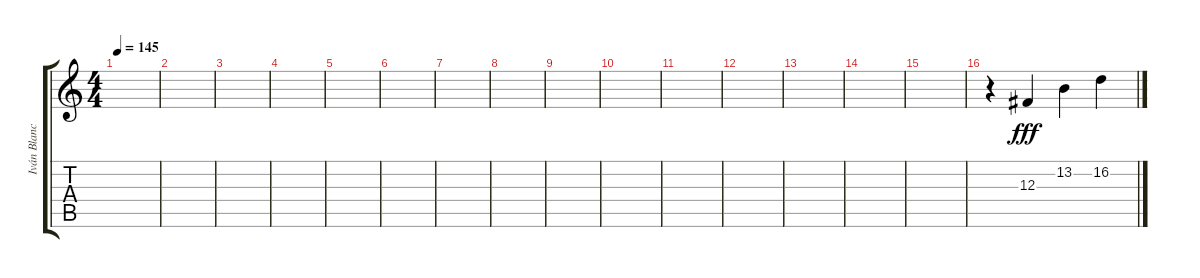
\track ("Iván Blanco (II)" "Iván Blanc") {instrument choiraahs}
\staff {score tabs}
\tuning (Eb4 Bb3 Gb3 Db3 Ab2 Eb2) {hide}
\ts (4 4)
\tempo 145
\clef g2
\ks c
|
|
|
|
|
|
|
|
|
|
|
|
|
|
|
r.4{volume 12 instrument englishhorn} 12.3.4{dy fff} 13.2.4 16.2.4
